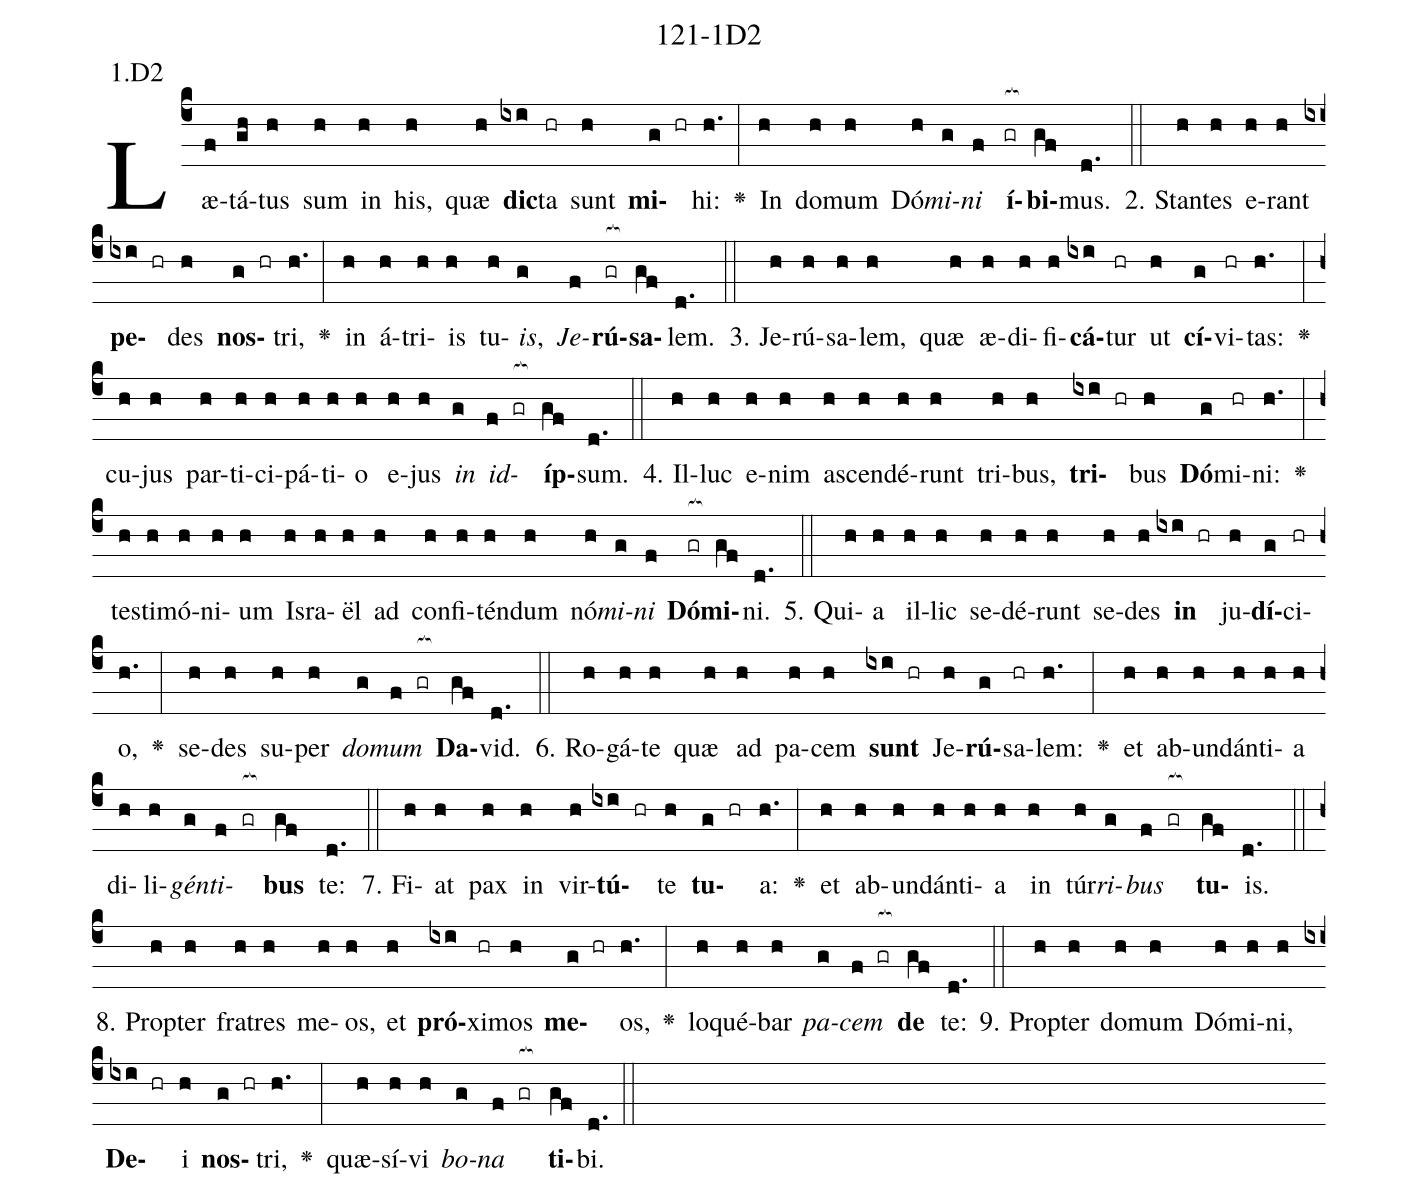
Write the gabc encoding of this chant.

name: 121-1D2;
annotation: 1.D2;
%%
(c4)Læ(f)tá(gh)tus(h) sum(h) in(h) his,(h) quæ(h) <b>dic</b>(ixi)ta(hr) sunt(h) <b>mi</b>(g hr)hi:(h.) <v>\greheightstar</v>(:) In(h) do(h)mum(h) Dó(h)<i>mi</i>(g)<i>ni</i>(f) <b>í</b>(gr[ocb:1{])<b>bi</b>(gf[ocb:0}])mus.(d.) (::)
2. Stan(h)tes(h) e(h)rant(h) <b>pe</b>(ixi hr)des(h) <b>nos</b>(g hr)tri,(h.) <v>\greheightstar</v>(:) in(h) á(h)tri(h)is(h) tu(h)<i>is</i>,(g) <i>Je</i>(f)<b>rú</b>(gr[ocb:1{])<b>sa</b>(gf[ocb:0}])lem.(d.) (::)
3. Je(h)rú(h)sa(h)lem,(h) quæ(h) æ(h)di(h)fi(h)<b>cá</b>(ixi)tur(hr) ut(h) <b>cí</b>(g)vi(hr)tas:(h.) <v>\greheightstar</v>(:) cu(h)jus(h) par(h)ti(h)ci(h)pá(h)ti(h)o(h) e(h)jus(h) <i>in</i>(g) <i>id</i>(f gr[ocb:1{])<b>íp</b>(gf[ocb:0}])sum.(d.) (::)
4. Il(h)luc(h) e(h)nim(h) a(h)scen(h)dé(h)runt(h) tri(h)bus,(h) <b>tri</b>(ixi hr)bus(h) <b>Dó</b>(g)mi(hr)ni:(h.) <v>\greheightstar</v>(:) tes(h)ti(h)mó(h)ni(h)um(h) Is(h)ra(h)ël(h) ad(h) con(h)fi(h)tén(h)dum(h) nó(h)<i>mi</i>(g)<i>ni</i>(f) <b>Dó</b>(gr[ocb:1{])<b>mi</b>(gf[ocb:0}])ni.(d.) (::)
5. Qui(h)a(h) il(h)lic(h) se(h)dé(h)runt(h) se(h)des(h) <b>in</b>(ixi hr) ju(h)<b>dí</b>(g)ci(hr)o,(h.) <v>\greheightstar</v>(:) se(h)des(h) su(h)per(h) <i>do</i>(g)<i>mum</i>(f gr[ocb:1{]) <b>Da</b>(gf[ocb:0}])vid.(d.) (::)
6. Ro(h)gá(h)te(h) quæ(h) ad(h) pa(h)cem(h) <b>sunt</b>(ixi hr) Je(h)<b>rú</b>(g)sa(hr)lem:(h.) <v>\greheightstar</v>(:) et(h) ab(h)un(h)dán(h)ti(h)a(h) di(h)li(h)<i>gén</i>(g)<i>ti</i>(f gr[ocb:1{])<b>bus</b>(gf[ocb:0}]) te:(d.) (::)
7. Fi(h)at(h) pax(h) in(h) vir(h)<b>tú</b>(ixi hr)te(h) <b>tu</b>(g hr)a:(h.) <v>\greheightstar</v>(:) et(h) ab(h)un(h)dán(h)ti(h)a(h) in(h) túr(h)<i>ri</i>(g)<i>bus</i>(f gr[ocb:1{]) <b>tu</b>(gf[ocb:0}])is.(d.) (::)
8. Prop(h)ter(h) fra(h)tres(h) me(h)os,(h) et(h) <b>pró</b>(ixi)xi(hr)mos(h) <b>me</b>(g hr)os,(h.) <v>\greheightstar</v>(:) lo(h)qué(h)bar(h) <i>pa</i>(g)<i>cem</i>(f gr[ocb:1{]) <b>de</b>(gf[ocb:0}]) te:(d.) (::)
9. Prop(h)ter(h) do(h)mum(h) Dó(h)mi(h)ni,(h) <b>De</b>(ixi hr)i(h) <b>nos</b>(g hr)tri,(h.) <v>\greheightstar</v>(:) quæ(h)sí(h)vi(h) <i>bo</i>(g)<i>na</i>(f gr[ocb:1{]) <b>ti</b>(gf[ocb:0}])bi.(d.) (::)
